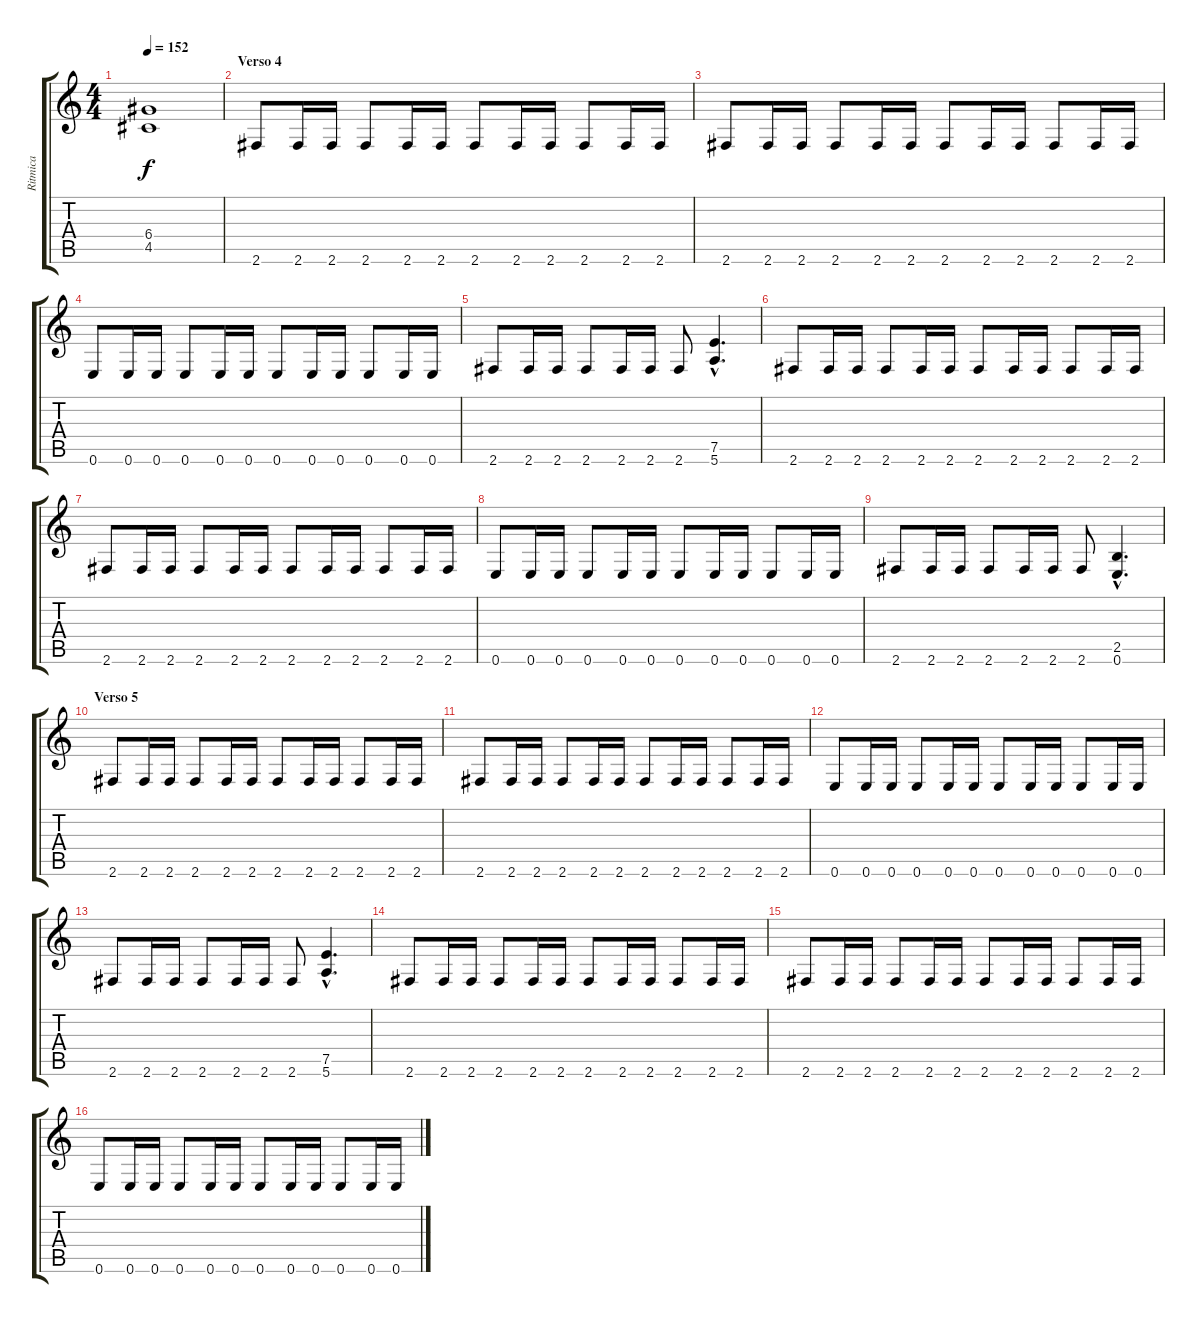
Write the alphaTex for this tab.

\track ("Ritmica" "Ritmica") {instrument distortionguitar}
\staff {score tabs}
\tuning (E4 B3 G3 D3 A2 E2) {hide}
\ts (4 4)
\tempo 152
\clef g2
\ks c
(6.4 4.5).1{dy f} |
\section ("" "Verso 4")
2.6.8 2.6.16 2.6.16 2.6.8 2.6.16 2.6.16 2.6.8 2.6.16 2.6.16 2.6.8 2.6.16 2.6.16 |
2.6.8 2.6.16 2.6.16 2.6.8 2.6.16 2.6.16 2.6.8 2.6.16 2.6.16 2.6.8 2.6.16 2.6.16 |
0.6.8 0.6.16 0.6.16 0.6.8 0.6.16 0.6.16 0.6.8 0.6.16 0.6.16 0.6.8 0.6.16 0.6.16 |
2.6.8 2.6.16 2.6.16 2.6.8 2.6.16 2.6.16 2.6.8 (7.5{hac} 5.6{hac}).4{d} |
2.6.8 2.6.16 2.6.16 2.6.8 2.6.16 2.6.16 2.6.8 2.6.16 2.6.16 2.6.8 2.6.16 2.6.16 |
2.6.8 2.6.16 2.6.16 2.6.8 2.6.16 2.6.16 2.6.8 2.6.16 2.6.16 2.6.8 2.6.16 2.6.16 |
0.6.8 0.6.16 0.6.16 0.6.8 0.6.16 0.6.16 0.6.8 0.6.16 0.6.16 0.6.8 0.6.16 0.6.16 |
2.6.8 2.6.16 2.6.16 2.6.8 2.6.16 2.6.16 2.6.8 (2.5{hac} 0.6{hac}).4{d} |
\section ("" "Verso 5")
2.6.8 2.6.16 2.6.16 2.6.8 2.6.16 2.6.16 2.6.8 2.6.16 2.6.16 2.6.8 2.6.16 2.6.16 |
2.6.8 2.6.16 2.6.16 2.6.8 2.6.16 2.6.16 2.6.8 2.6.16 2.6.16 2.6.8 2.6.16 2.6.16 |
0.6.8 0.6.16 0.6.16 0.6.8 0.6.16 0.6.16 0.6.8 0.6.16 0.6.16 0.6.8 0.6.16 0.6.16 |
2.6.8 2.6.16 2.6.16 2.6.8 2.6.16 2.6.16 2.6.8 (7.5{hac} 5.6{hac}).4{d} |
2.6.8 2.6.16 2.6.16 2.6.8 2.6.16 2.6.16 2.6.8 2.6.16 2.6.16 2.6.8 2.6.16 2.6.16 |
2.6.8 2.6.16 2.6.16 2.6.8 2.6.16 2.6.16 2.6.8 2.6.16 2.6.16 2.6.8 2.6.16 2.6.16 |
0.6.8 0.6.16 0.6.16 0.6.8 0.6.16 0.6.16 0.6.8 0.6.16 0.6.16 0.6.8 0.6.16 0.6.16
